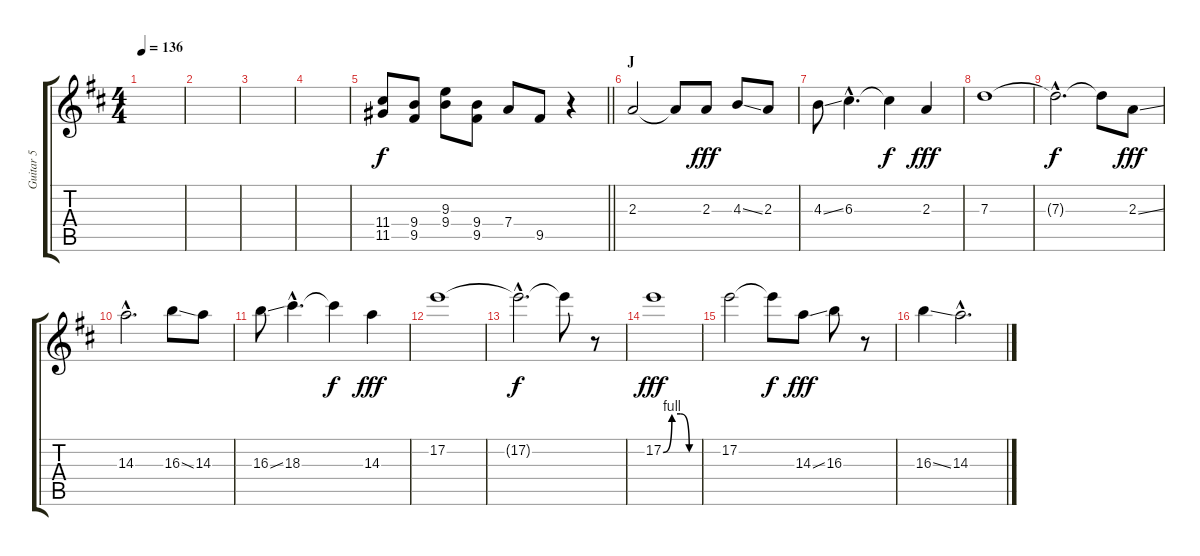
\track ("Guitar 5" "Guitar 5") {instrument distortionguitar}
\staff {score tabs}
\tuning (E4 B3 G3 D3 A2 E2) {hide}
\ts (4 4)
\tempo 136
\clef g2
\ks d
|
|
|
|
\barLineRight lightlight
(11.4 11.5).8 (9.4 9.5).8 (9.3 9.4).8 (9.4 9.5).8 7.4.8 9.5.8 r.4 |
\section ("" "J")
2.3.2 2.3{t}.8{dy f} 2.3.8{dy fff} 4.3{ss}.8 2.3.8 |
4.3{ss}.8 6.3{hac}.4{d} 6.3{t}.4{dy f} 2.3.4{dy fff} |
7.3.1 |
7.3{hac t}.2{d dy f} 7.3{t}.8 2.3{ss}.8{dy fff} |
14.3{hac}.2{d} 16.3{ss}.8 14.3.8 |
16.3{ss}.8 18.3{hac}.4{d} 18.3{t}.4{dy f} 14.3.4{dy fff} |
17.2.1 |
17.2{hac t}.2{d dy f} 17.2{t}.8 r.8 |
17.2{be (custom 0 0 15 4 30 4 45 0 60 0)}.1{dy fff} |
17.2.2 17.2{t}.8{dy f} 14.3{ss}.8{dy fff} 16.3.8 r.8 |
16.3{ss}.4 14.3{hac}.2{d}
